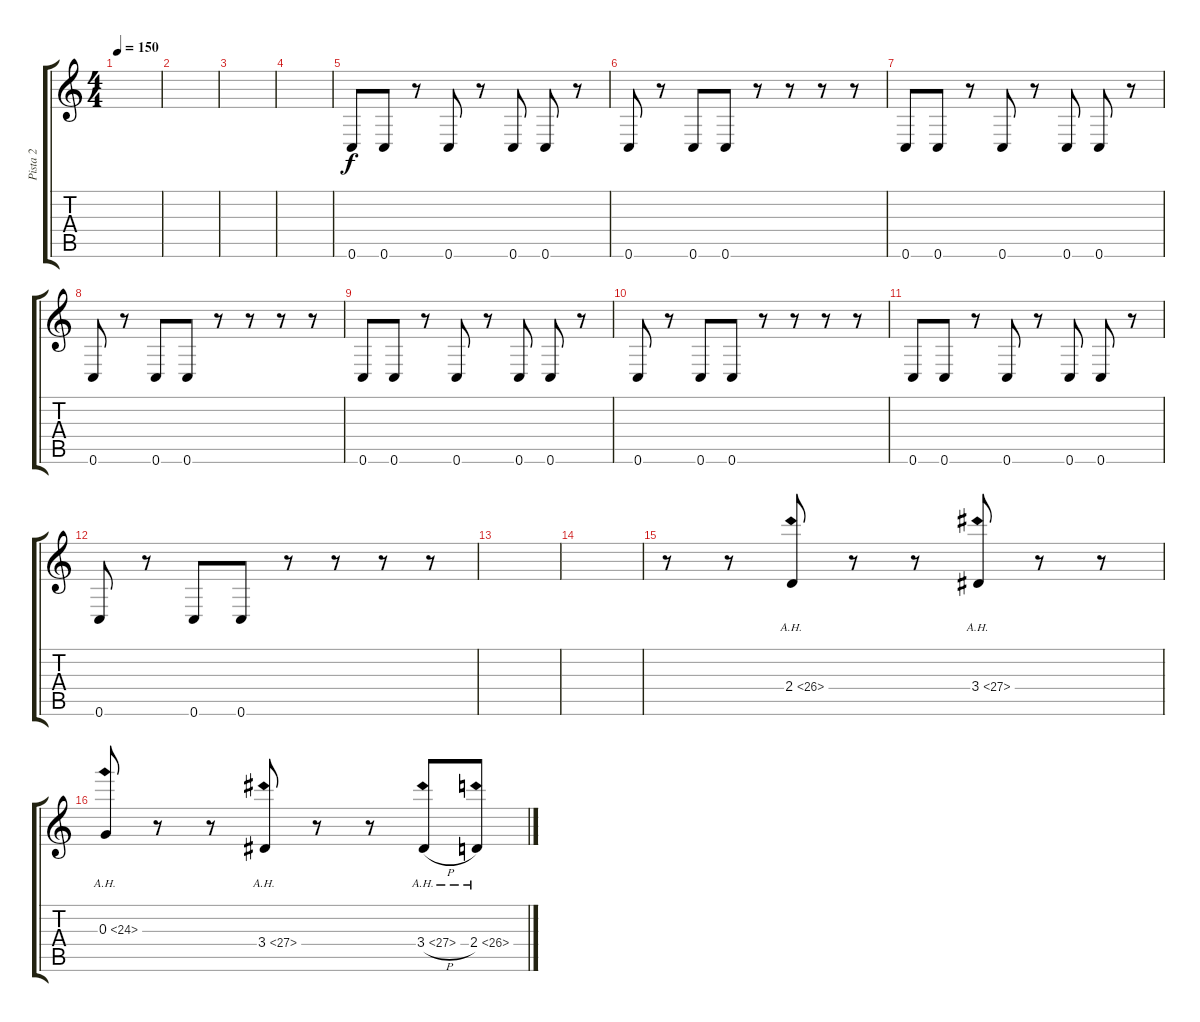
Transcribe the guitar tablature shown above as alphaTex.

\track ("Pista 2" "Pista 2") {instrument distortionguitar}
\staff {score tabs}
\tuning (E4 C4 G3 C3 G2 C2) {hide}
\ts (4 4)
\tempo 150
\clef g2
\ks c
|
|
|
|
0.6.8 0.6.8 r.8 0.6.8 r.8 0.6.8 0.6.8 r.8 |
0.6.8 r.8 0.6.8 0.6.8 r.8 r.8 r.8 r.8 |
0.6.8 0.6.8 r.8 0.6.8 r.8 0.6.8 0.6.8 r.8 |
0.6.8 r.8 0.6.8 0.6.8 r.8 r.8 r.8 r.8 |
0.6.8 0.6.8 r.8 0.6.8 r.8 0.6.8 0.6.8 r.8 |
0.6.8 r.8 0.6.8 0.6.8 r.8 r.8 r.8 r.8 |
0.6.8 0.6.8 r.8 0.6.8 r.8 0.6.8 0.6.8 r.8 |
0.6.8 r.8 0.6.8 0.6.8 r.8 r.8 r.8 r.8 |
|
|
r.8 r.8 2.4{ah 24}.8 r.8 r.8 3.4{ah 24}.8 r.8 r.8 |
0.3{ah 24}.8 r.8 r.8 3.4{ah 24}.8 r.8 r.8 3.4{ah 24 h}.8 2.4{ah 24}.8
